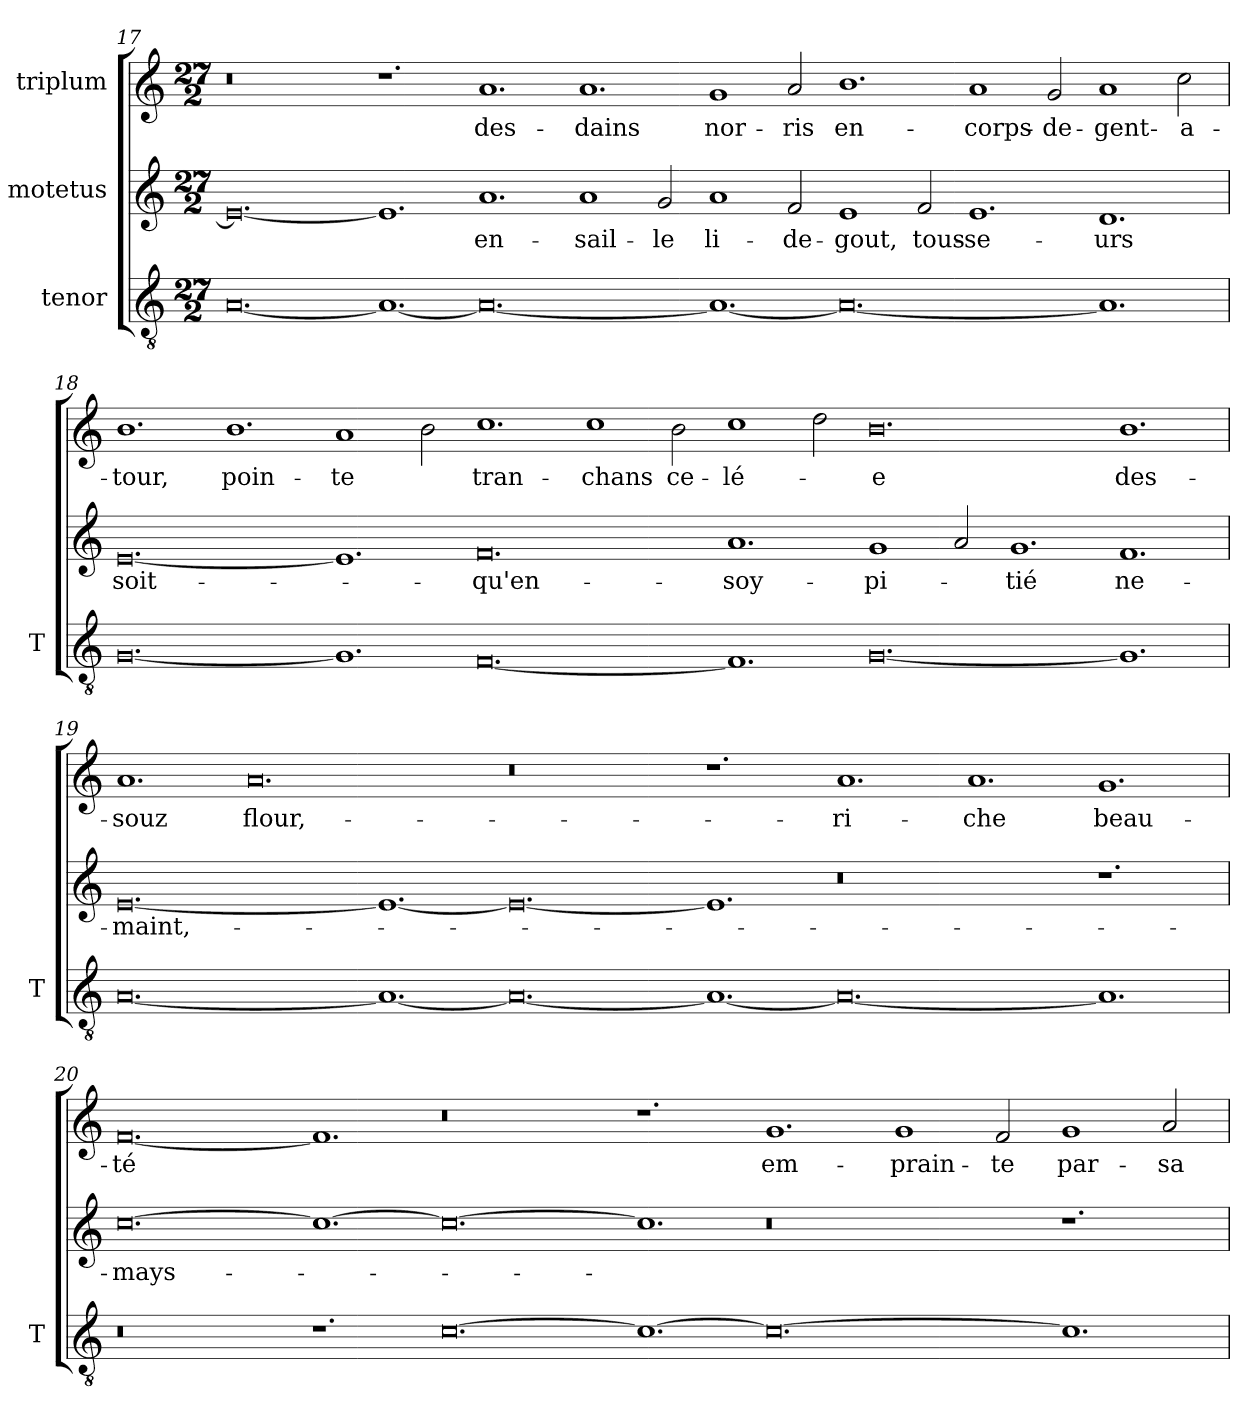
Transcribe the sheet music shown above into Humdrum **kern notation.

**kern	**kern	**text	**kern	**text
*part3	*part2	*part2	*part1	*part1
*staff3	*staff2	*staff2	*staff1	*staff1
*I"tenor	*I"motetus	*	*I"triplum	*
*I'T	*	*	*	*
!!LO:LB:g=z
*clefGv2	*clefG2	*	*clefG2	*
*k[]	*k[]	*	*k[]	*
*C:	*C:	*	*C:	*
*M27/2	*M27/2	*	*M27/2	*
=17	=17	=17	=17	=17
[0.A/	0.e/_	.	0.r	.
1.A/_	1.e/]	.	1.r	.
0.A/_	1.a/	en-	1.a/	des-
.	1a/	sail-	1.a/	-dains
.	2g/	-le	.	.
1.A/_	1a/	li-	1g/	nor-
.	2f/	de-	2a/	-ris
0.A/_	1e/	-gout,	1.b\	en-
.	2f/	tous-	.	.
.	1.e/	se-	1a/	corps-
.	.	.	2g/	de-
1.A/]	1.d/	-urs	1a/	gent-
.	.	.	2cc\	a-
!!LO:LB:g=z
=18	=18	=18	=18	=18
[0.G/	[0.e/	soit-	1.b\	-tour,
.	.	.	1.b\	poin-
1.G/]	1.e/]	.	1a/	-te
.	.	.	2b\	.
[0.F/	0.f/	qu'en-	1.cc\	tran-
.	.	.	1cc\	-chans
.	.	.	2b\	ce-
1.F/]	1.a/	soy-	1cc\	-lé-
.	.	.	2dd\	.
[0.G/	1g/	pi-	0.b\	-e
.	2a/	.	.	.
.	1.g/	-tié	.	.
1.G/]	1.f/	ne-	1.b\	des-
=19	=19	=19	=19	=19
[0.A/	[0.e/	maint,-	1.a/	-souz
.	.	.	0.a/	flour,-
1.A/_	1.e/_	.	.	.
0.A/_	0.e/_	.	0.r	.
1.A/_	1.e/]	.	1.r	.
0.A/_	0.r	.	1.a/	ri-
.	.	.	1.a/	-che
1.A/]	1.r	.	1.g/	beau-
!!LO:LB:g=z
=20	=20	=20	=20	=20
0.r	[0.cc\	mays-	[0.f/	-té
1.r	1.cc\_	.	1.f/]	.
[0.c\	0.cc\_	.	0.r	.
1.c\_	1.cc\]	.	1.r	.
0.c\_	0.r	.	1.g/	em-
.	.	.	1g/	-prain-
.	.	.	2f/	-te
1.c\]	1.r	.	1g/	par-
.	.	.	2a/	sa-
=	=	=	=	=
*-	*-	*-	*-	*-
